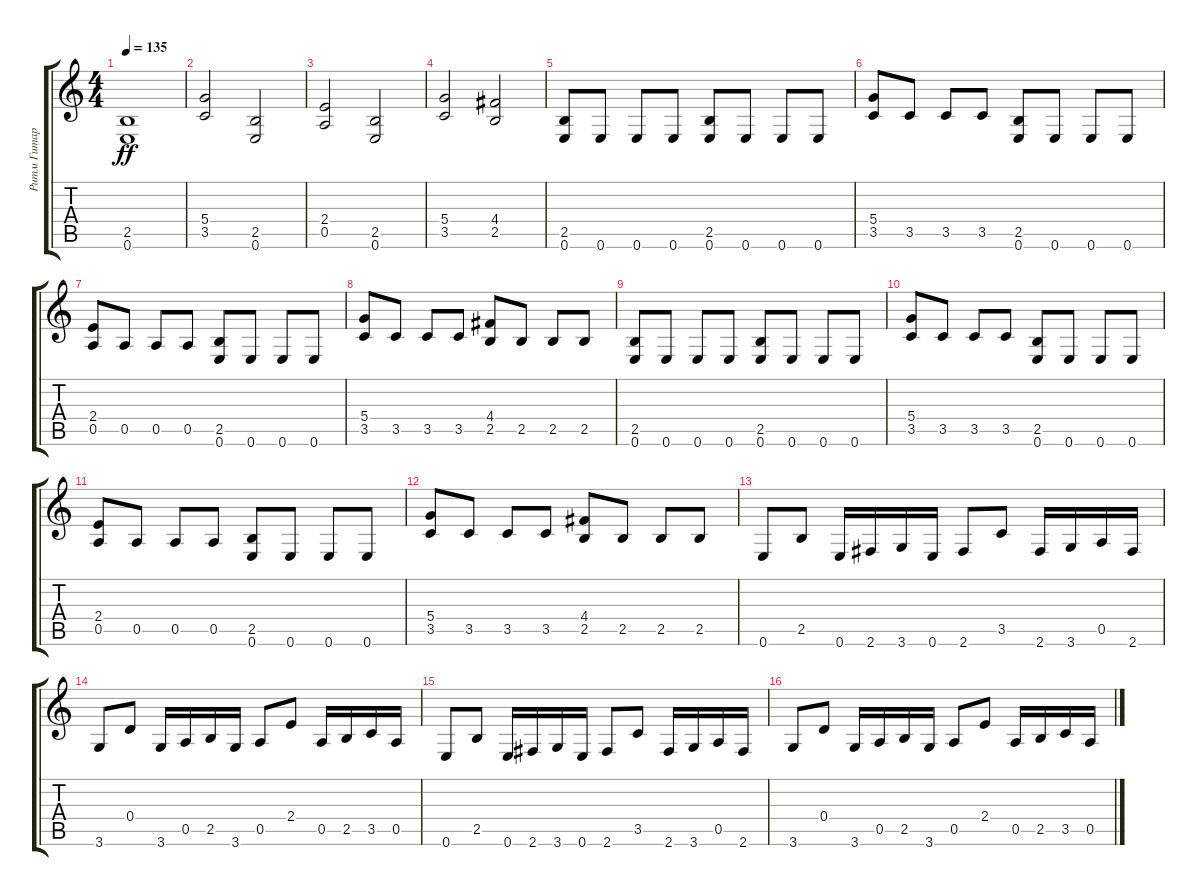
\track ("Ритм Гитара" "Ритм Гитар") {instrument distortionguitar}
\staff {score tabs}
\tuning (E4 B3 G3 D3 A2 E2) {hide}
\ts (4 4)
\tempo 135
\clef g2
\ks c
(2.5 0.6).1{dy ff} |
(5.4 3.5).2 (2.5 0.6).2 |
(2.4 0.5).2 (2.5 0.6).2 |
(5.4 3.5).2 (4.4 2.5).2 |
(2.5 0.6).8 0.6.8 0.6.8 0.6.8 (2.5 0.6).8 0.6.8 0.6.8 0.6.8 |
(5.4 3.5).8 3.5.8 3.5.8 3.5.8 (2.5 0.6).8 0.6.8 0.6.8 0.6.8 |
(2.4 0.5).8 0.5.8 0.5.8 0.5.8 (2.5 0.6).8 0.6.8 0.6.8 0.6.8 |
(5.4 3.5).8 3.5.8 3.5.8 3.5.8 (4.4 2.5).8 2.5.8 2.5.8 2.5.8 |
(2.5 0.6).8 0.6.8 0.6.8 0.6.8 (2.5 0.6).8 0.6.8 0.6.8 0.6.8 |
(5.4 3.5).8 3.5.8 3.5.8 3.5.8 (2.5 0.6).8 0.6.8 0.6.8 0.6.8 |
(2.4 0.5).8 0.5.8 0.5.8 0.5.8 (2.5 0.6).8 0.6.8 0.6.8 0.6.8 |
(5.4 3.5).8 3.5.8 3.5.8 3.5.8 (4.4 2.5).8 2.5.8 2.5.8 2.5.8 |
0.6.8 2.5.8 0.6.16 2.6.16 3.6.16 0.6.16 2.6.8 3.5.8 2.6.16 3.6.16 0.5.16 2.6.16 |
3.6.8 0.4.8 3.6.16 0.5.16 2.5.16 3.6.16 0.5.8 2.4.8 0.5.16 2.5.16 3.5.16 0.5.16 |
0.6.8 2.5.8 0.6.16 2.6.16 3.6.16 0.6.16 2.6.8 3.5.8 2.6.16 3.6.16 0.5.16 2.6.16 |
3.6.8 0.4.8 3.6.16 0.5.16 2.5.16 3.6.16 0.5.8 2.4.8 0.5.16 2.5.16 3.5.16 0.5.16
